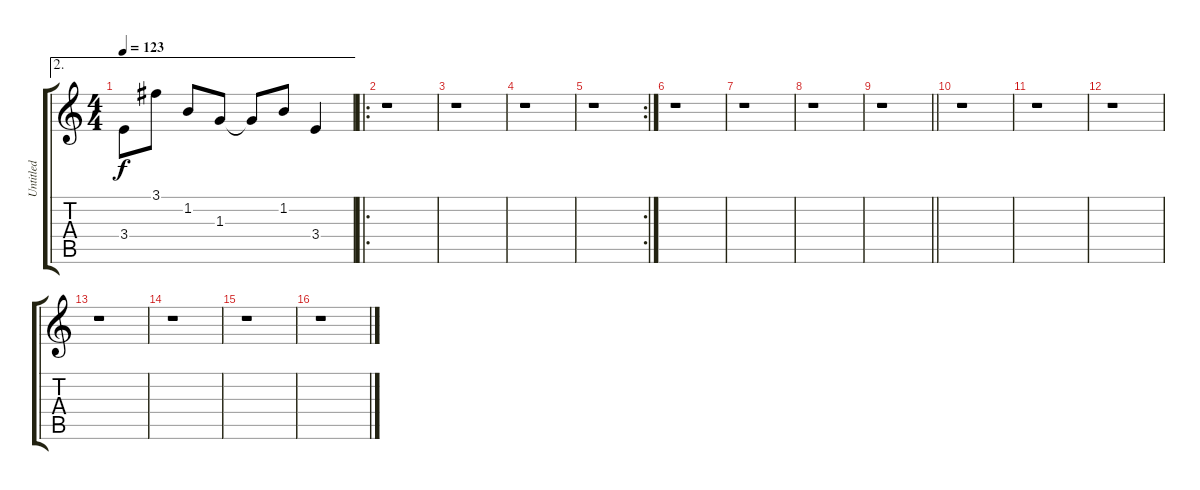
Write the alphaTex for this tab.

\track ("Untitled" "Untitled") {instrument electricguitarclean}
\staff {score tabs}
\tuning (Eb4 Bb3 Gb3 Db3 Ab2 Eb2) {hide}
\ae 2
\ts (4 4)
\tempo 123
\clef g2
\ks c
3.4{t}.8{dy f} 3.1.8 1.2.8 1.3.8 1.3{t}.8 1.2.8 3.4.4 |
\ro
r.1 |
r.1 |
r.1 |
\rc 2
r.1 |
r.1 |
r.1 |
r.1 |
\barLineRight lightlight
r.1 |
r.1 |
r.1 |
r.1 |
r.1 |
r.1 |
r.1 |
r.1
